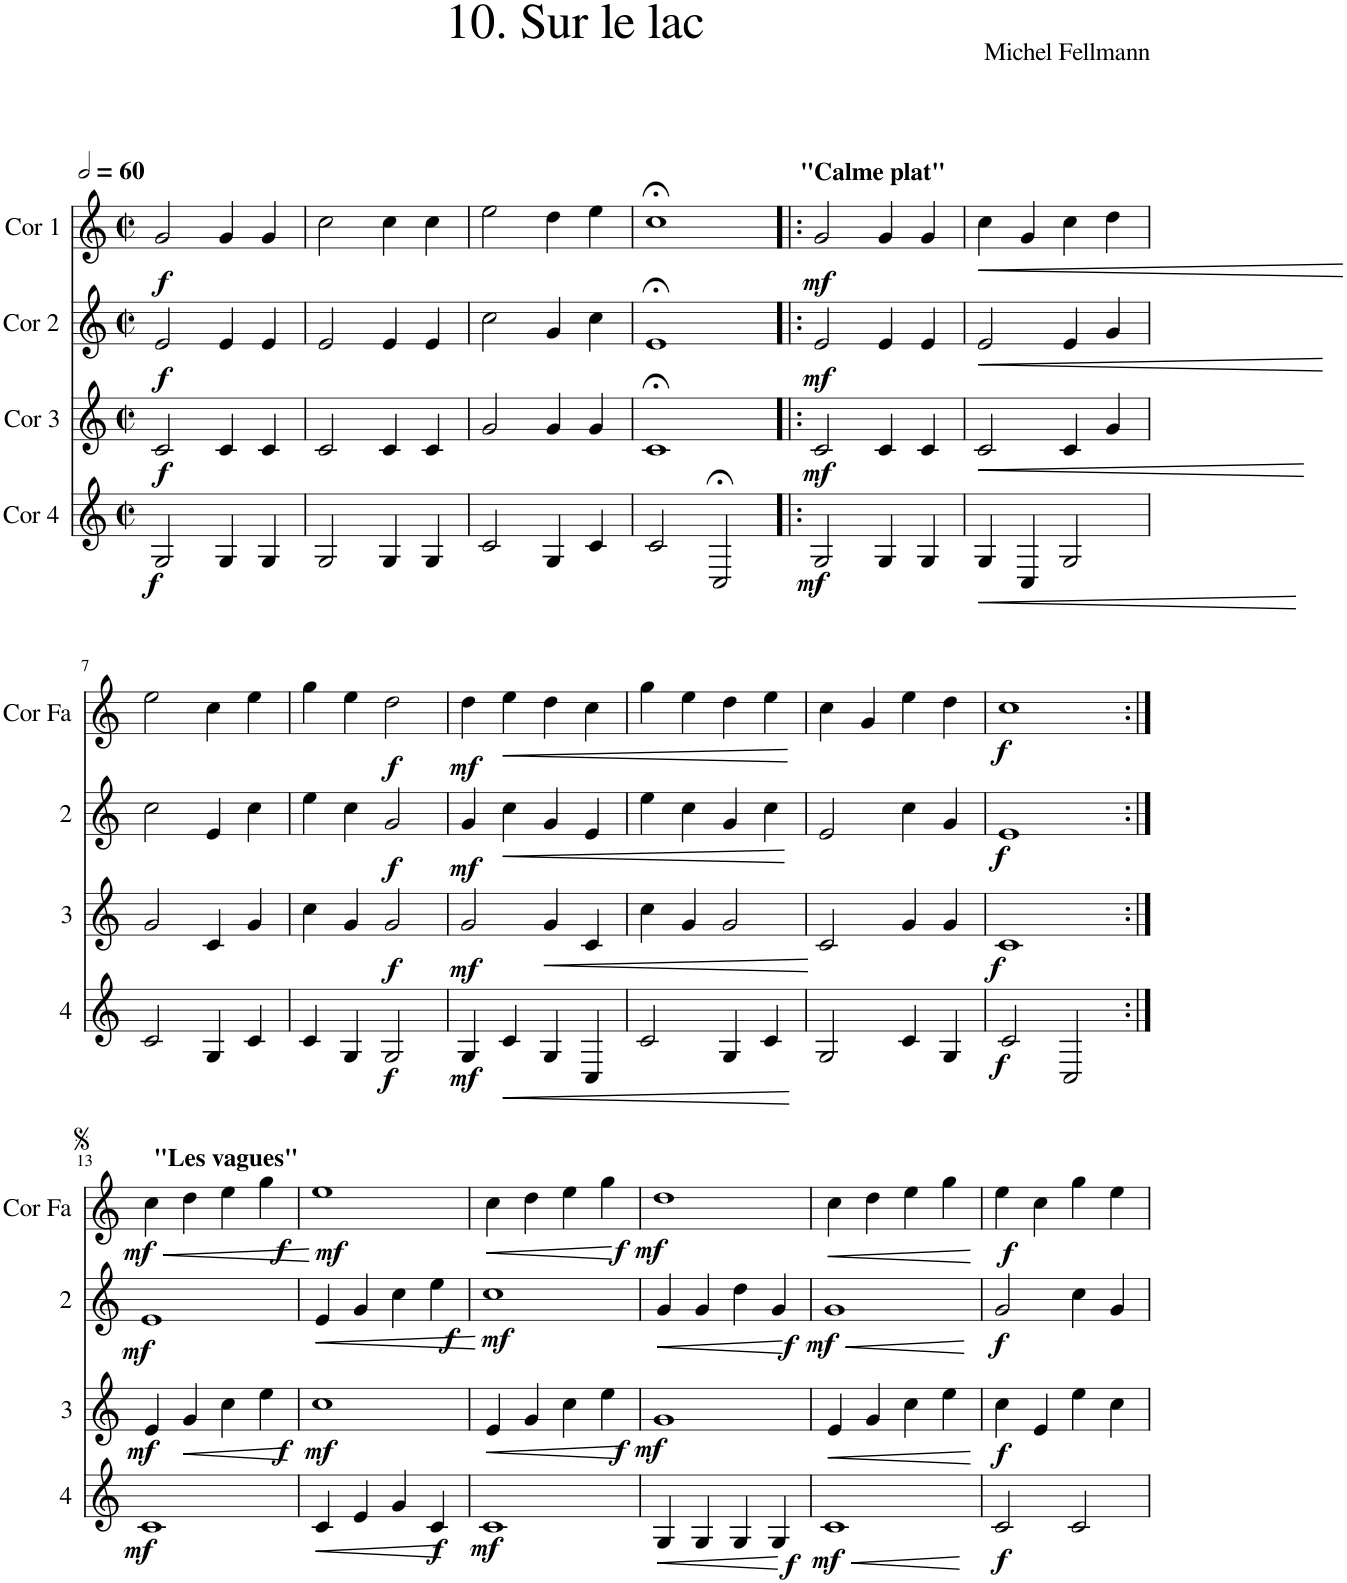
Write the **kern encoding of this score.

**kern	**dynam	**kern	**dynam	**kern	**dynam	**kern	**dynam
*part4	*part4	*part3	*part3	*part2	*part2	*part1	*part1
*staff4	*staff4	*staff3	*staff3	*staff2	*staff2	*staff1	*staff1
*I"Cor 4	*	*I"Cor 3	*	*I"Cor 2	*	*I"Cor 1	*
*clefG2	*	*clefG2	*	*clefG2	*	*clefG2	*
*Trd4c7	*	*Trd4c7	*	*Trd4c7	*	*Trd4c7	*
*k[]	*	*k[]	*	*k[]	*	*k[]	*
*M2/2	*	*M2/2	*	*M2/2	*	*M2/2	*
*met(c|)	*	*met(c|)	*	*met(c|)	*	*met(c|)	*
*MM120	*	*MM120	*	*MM120	*	*MM120	*
=1	=1	=1	=1	=1	=1	=1	=1
!	!LO:DY:b	!	!LO:DY:b	!	!LO:DY:b	!	!LO:DY:b
2G/	f	2c/	f	2e/	f	2g/	f
4G/	.	4c/	.	4e/	.	4g/	.
4G/	.	4c/	.	4e/	.	4g/	.
=2	=2	=2	=2	=2	=2	=2	=2
2G/	.	2c/	.	2e/	.	2cc\	.
4G/	.	4c/	.	4e/	.	4cc\	.
4G/	.	4c/	.	4e/	.	4cc\	.
=3	=3	=3	=3	=3	=3	=3	=3
2c/	.	2g/	.	2cc\	.	2ee\	.
4G/	.	4g/	.	4g/	.	4dd\	.
4c/	.	4g/	.	4cc\	.	4ee\	.
=4	=4	=4	=4	=4	=4	=4	=4
2c/	.	1c;<	.	1e;<	.	1cc;<	.
2C;</	.	.	.	.	.	.	.
=5!|:	=5!|:	=5!|:	=5!|:	=5!|:	=5!|:	=5!|:	=5!|:
!	!	!	!	!	!	!LO:TX:a:B:t="Calme plat"	!
!	!LO:DY:b	!	!LO:DY:b	!	!LO:DY:b	!	!LO:DY:b
2G/	mf	2c/	mf	2e/	mf	2g/	mf
4G/	.	4c/	.	4e/	.	4g/	.
4G/	.	4c/	.	4e/	.	4g/	.
=6	=6	=6	=6	=6	=6	=6	=6
!	!LO:HP:b	!	!LO:HP:b	!	!LO:HP:b	!	!LO:HP:b
4G/	<	2c/	<	2e/	<	4cc\	<
4C/	.	.	.	.	.	4g/	.
2G/	.	4c/	.	4e/	.	4cc\	.
.	.	4g/	.	4g/	.	4dd\	.
.	[	.	[	.	[	.	[
!!LO:LB:g=z
=7	=7	=7	=7	=7	=7	=7	=7
2c/	.	2g/	.	2cc\	.	2ee\	.
4G/	.	4c/	.	4e/	.	4cc\	.
4c/	.	4g/	.	4cc\	.	4ee\	.
=8	=8	=8	=8	=8	=8	=8	=8
4c/	.	4cc\	.	4ee\	.	4gg\	.
4G/	.	4g/	.	4cc\	.	4ee\	.
!	!LO:DY:b	!	!LO:DY:b	!	!LO:DY:b	!	!LO:DY:b
2G/	f	2g/	f	2g/	f	2dd\	f
=9	=9	=9	=9	=9	=9	=9	=9
!	!LO:DY:b	!	!LO:DY:b	!	!LO:DY:b	!	!LO:DY:b
4G/	mf	2g/	mf	4g/	mf	4dd\	mf
!	!LO:HP:b	!	!	!	!LO:HP:b	!	!LO:HP:b
4c/	<	.	.	4cc\	<	4ee\	<
!	!	!	!LO:HP:b	!	!	!	!
4G/	.	4g/	<	4g/	.	4dd\	.
4C/	.	4c/	.	4e/	.	4cc\	.
.	[	.	[	.	[	.	[
=10	=10	=10	=10	=10	=10	=10	=10
2c/	.	4cc\	.	4ee\	.	4gg\	.
.	.	4g/	.	4cc\	.	4ee\	.
4G/	.	2g/	.	4g/	.	4dd\	.
4c/	.	.	.	4cc\	.	4ee\	.
=11	=11	=11	=11	=11	=11	=11	=11
2G/	.	2c/	.	2e/	.	4cc\	.
.	.	.	.	.	.	4g/	.
4c/	.	4g/	.	4cc\	.	4ee\	.
4G/	.	4g/	.	4g/	.	4dd\	.
=12	=12	=12	=12	=12	=12	=12	=12
!	!LO:DY:b	!	!LO:DY:b	!	!LO:DY:b	!	!LO:DY:b
2c/	f	1c	f	1e	f	1cc	f
2C/	.	.	.	.	.	.	.
!!LO:LB:g=z
=13:|!	=13:|!	=13:|!	=13:|!	=13:|!	=13:|!	=13:|!	=13:|!
!	!	!	!	!	!	!LO:TX:a:B:t="Les vagues"	!
!	!LO:DY:b	!	!LO:DY:b	!	!LO:DY:b	!	!LO:HP:b
!	!	!	!	!	!	!	!LO:DY:n=1:b
1c	mf	4e/	mf	1e	mf	4cc\	< mf
!	!	!	!LO:HP:b	!	!	!	!
.	.	4g/	<	.	.	4dd\	.
.	.	4cc\	.	.	.	4ee\	.
!	!	!	!LO:DY:b	!	!	!	!LO:DY:n=2:b
.	.	4ee\	f	.	.	4gg\	f
.	.	.	[	.	.	.	[
=14	=14	=14	=14	=14	=14	=14	=14
!	!LO:HP:b	!	!LO:DY:b	!	!LO:HP:b	!	!LO:DY:b
4c/	<	1cc	mf	4e/	<	1ee	mf
4e/	.	.	.	4g/	.	.	.
4g/	.	.	.	4cc\	.	.	.
!	!LO:DY:b	!	!	!	!LO:DY:b	!	!
4c/	f	.	.	4ee\	f	.	.
.	[	.	.	.	[	.	.
=15	=15	=15	=15	=15	=15	=15	=15
!	!LO:DY:b	!	!LO:HP:b	!	!LO:DY:b	!	!LO:HP:b
1c	mf	4e/	<	1cc	mf	4cc\	<
.	.	4g/	.	.	.	4dd\	.
.	.	4cc\	.	.	.	4ee\	.
!	!	!	!LO:DY:b	!	!	!	!LO:DY:b
.	.	4ee\	f	.	.	4gg\	f
.	.	.	[	.	.	.	[
=16	=16	=16	=16	=16	=16	=16	=16
!	!LO:HP:b	!	!LO:DY:b	!	!LO:HP:b	!	!LO:DY:b
4G/	<	1g	mf	4g/	<	1dd	mf
4G/	.	.	.	4g/	.	.	.
4G/	.	.	.	4dd\	.	.	.
!	!LO:DY:b	!	!	!	!LO:DY:b	!	!
4G/	f	.	.	4g/	f	.	.
.	[	.	.	.	[	.	.
=17	=17	=17	=17	=17	=17	=17	=17
!	!LO:HP:b	!	!LO:HP:b	!	!LO:HP:b	!	!LO:HP:b
!	!LO:DY:n=1:b	!	!	!	!LO:DY:n=1:b	!	!
1c	< mf	4e/	<	1g	< mf	4cc\	<
.	.	4g/	.	.	.	4dd\	.
.	.	4cc\	.	.	.	4ee\	.
.	.	4ee\	.	.	.	4gg\	.
.	[	.	[	.	[	.	[
=18	=18	=18	=18	=18	=18	=18	=18
!	!LO:DY:b	!	!LO:DY:b	!	!LO:DY:b	!	!LO:DY:b
2c/	f	4cc\	f	2g/	f	4ee\	f
.	.	4e/	.	.	.	4cc\	.
2c/	.	4ee\	.	4cc\	.	4gg\	.
.	.	4cc\	.	4g/	.	4ee\	.
=	=	=	=	=	=	=	=
*-	*-	*-	*-	*-	*-	*-	*-
